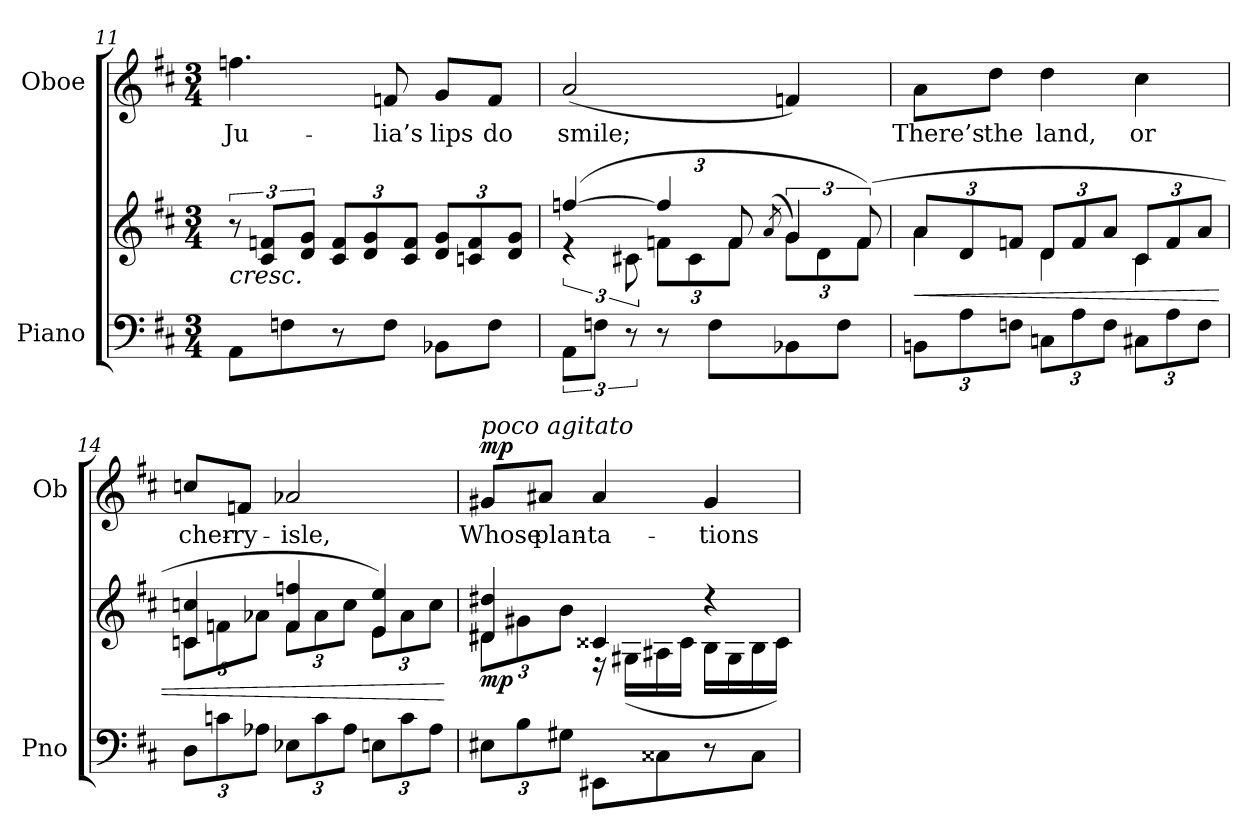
**kern	**kern	**dynam	**kern	**text	**dynam
*part2	*part2	*part2	*part1	*part1	*part1
*staff3	*staff2	*staff2/3	*staff1	*staff1	*staff1
*I"Piano	*	*	*I"Oboe	*	*
*I'Pno	*	*	*I'Ob	*	*
*clefF4	*clefG2	*	*clefG2	*	*
*k[f#c#]	*k[f#c#]	*	*k[f#c#]	*	*
*M3/4	*M3/4	*	*M3/4	*	*
=11	=11	=11	=11	=11	=11
!	!LO:TX:b:i:t=cresc.	!	!	!	!
!	!	!	!	!LO:LY:b	!
8AA\L	12r	.	4.ffn\	Ju-	.
.	12c#/ 12fn/L	.	.	.	.
8Fn\	.	.	.	.	.
.	12d/ 12g/J	.	.	.	.
*	*Xbrackettup	*	*	*	*
8r	12c#/ 12f/L	.	.	.	.
.	12d/ 12g/	.	.	.	.
!	!	!	!	!LO:LY:b	!
8F\J	.	.	8fn/	-lia’s	.
.	12c#/ 12f/J	.	.	.	.
!	!	!	!	!LO:LY:b	!
8BB-X\L	12d/ 12g/L	.	8g/L	lips	.
.	12cn/ 12f/	.	.	.	.
!	!	!	!	!LO:LY:b	!
8F\J	.	.	8f/J	do	.
.	12d/ 12g/J	.	.	.	.
=12	=12	=12	=12	=12	=12
*	*^	*	*	*	*
*	*	*brackettup	*	*	*	*
!	!	!	!	!	!LO:LY:b	!
(<12AA\L	([4ffn/	6r	.	(2a/	smile;	.
12Fn\J	.	.	.	.	.	.
12r	.	12c#X\	.	.	.	.
*	*	*Xbrackettup	*	*	*	*
8r	6ff/]	12fn\L	.	.	.	.
.	.	12c#\	.	.	.	.
8F\L	.	.	.	.	.	.
.	12f/	12f\J	.	.	.	.
.	(8qa/	.	.	.	.	.
*	*brackettup	*Xbrackettup	*	*	*	*
8BB-X\	6g/)	12g\L	.	4fn/)	.	.
.	.	12d\	.	.	.	.
8F\J	.	.	.	.	.	.
.	(12f/)	12f\J	.	.	.	.
!!LO:PB:g=z
=13	=13	=13	=13	=13	=13	=13
*Xbrackettup	*	*	*	*	*	*
!	!	!	!LO:HP:b	!	!LO:LY:b	!
12BBn\L	12a/L	4a\	<	8a\L	There’s	.
12A\	12d/	.	.	.	.	.
!	!	!	!	!	!LO:LY:b	!
.	.	.	.	8dd\J	the	.
12Fn\J	12fn/J	.	.	.	.	.
!	!	!	!	!	!LO:LY:b	!
12Cn\L	12d/L	4d\	.	4dd\	land,	.
12A\	12f/	.	.	.	.	.
12F\J	12a/J	.	.	.	.	.
!	!	!	!	!	!LO:LY:b	!
12C#X\L	12c#/L	4c#\	.	4cc#\	or	.
12A\	12f/	.	.	.	.	.
12F\J	12a/J	.	.	.	.	.
=14	=14	=14	=14	=14	=14	=14
!	!	!	!	!	!LO:LY:b	!
12D\L	4cn/ 4ccn/	12c\L	.	8ccn/L	cher-	.
12cn\	.	12fn\	.	.	.	.
!	!	!	!	!	!LO:LY:b	!
.	.	.	.	8fn/J	-ry-	.
12A-X\J	.	12a-X\J	.	.	.	.
!	!	!	!	!	!LO:LY:b	!
12E-X\L	4f/ 4ffn/	12f\L	.	2a-X/	-isle,	.
12c\	.	12a-\	.	.	.	.
12A-\J	.	12cc\J	.	.	.	.
12En\L	4e/ 4ee/)	12e\L	.	.	.	.
12c\	.	12a-\	.	.	.	.
12A-\J	.	12cc\J	.	.	.	.
*	*v	*v	*	*	*	*
.	.	[	.	.	.
=15	=15	=15	=15	=15	=15
*	*^	*	*	*	*
!	!	!	!	!LO:TX:a:i:t=poco agitato	!	!
!	!	!	!LO:DY:b	!	!LO:LY:b	!LO:DY:a
12E#X\L	4d#X/ 4dd#X/	12d#\L	mp	8g#X/L	Whose	mp
12B\	.	12g#X\	.	.	.	.
!	!	!	!	!	!LO:LY:b	!
.	.	.	.	8a#X/J	plan-	.
12G#X\J	.	12b\J	.	.	.	.
!	!	!	!	!	!LO:LY:b	!
8EE#X\L	4c##X/	16r	.	4a#/	-ta-	.
.	.	(<16G#X\LL	.	.	.	.
8C##X\	.	16A#X\	.	.	.	.
.	.	16c##\JJ	.	.	.	.
!	!	!	!	!	!LO:LY:b	!
8r	4r	16B\LL	.	4g#/	-tions	.
.	.	16G#\	.	.	.	.
8C##\J	.	16B\	.	.	.	.
.	.	16c##\JJ)	.	.	.	.
*	*v	*v	*	*	*	*
=	=	=	=	=	=
*-	*-	*-	*-	*-	*-
